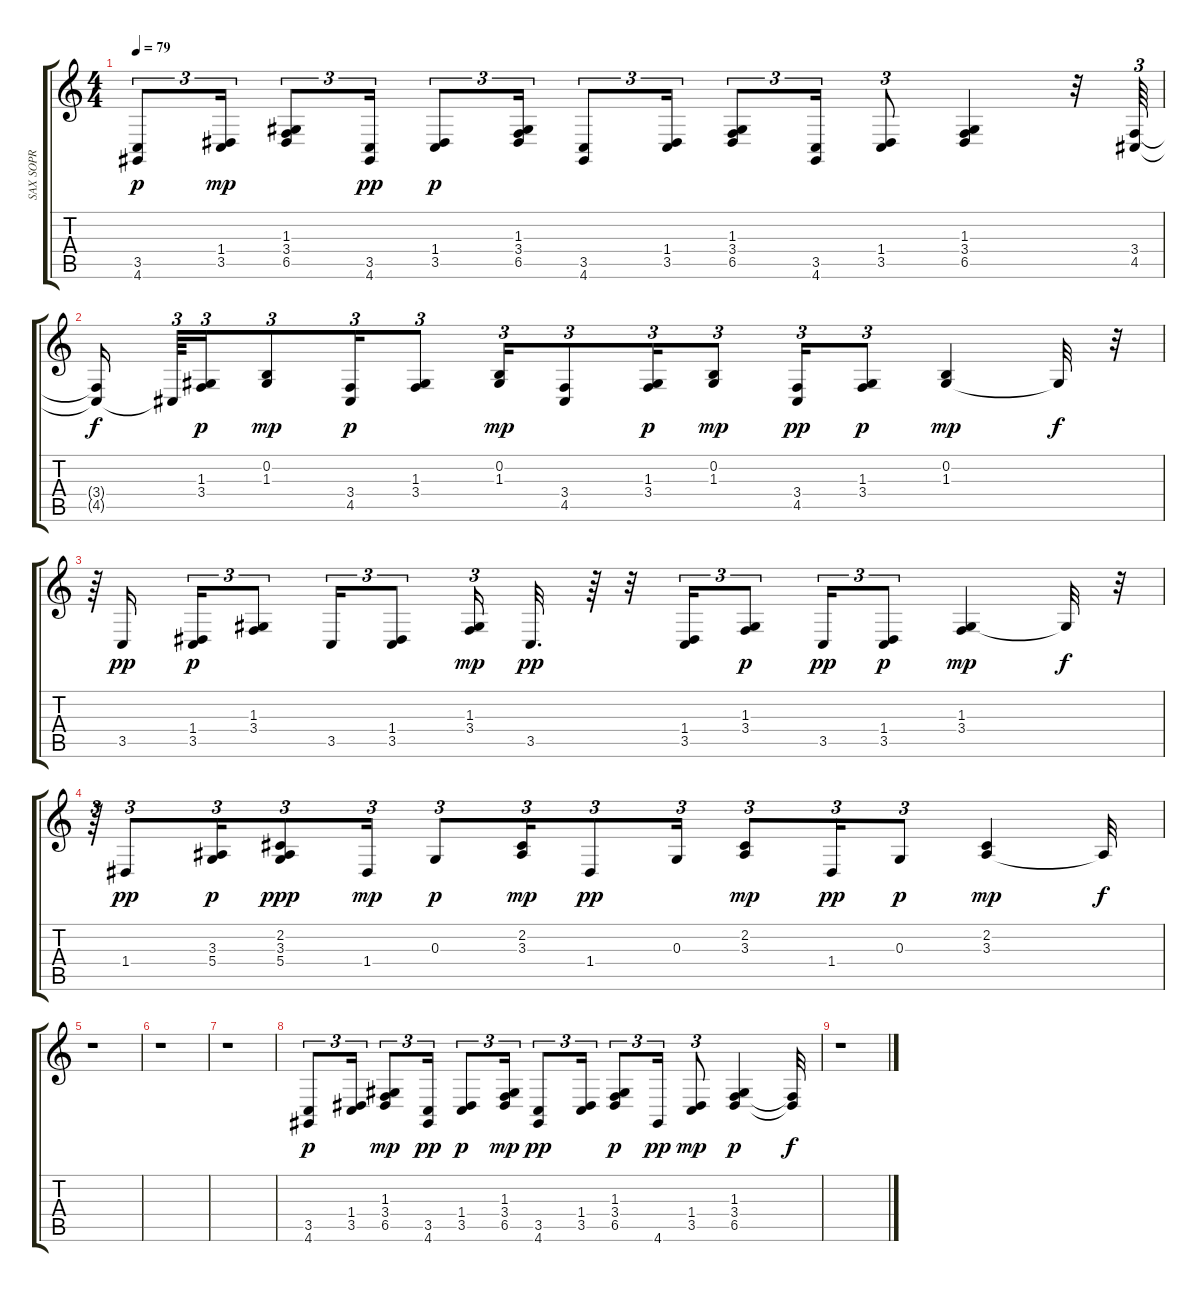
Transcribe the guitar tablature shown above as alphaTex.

\track ("SAX SOPR" "SAX SOPR") {instrument sopranosax}
\staff {score tabs}
\tuning (E4 B3 G3 D3 A2 E2) {hide}
\ts (4 4)
\tempo 79
\clef g2
\ks c
(3.5 4.6).8{tu (3 2) dy p} (1.4 3.5).16{tu (3 2) dy mp} (1.3 3.4 6.5).8{tu (3 2)} (3.5 4.6).16{tu (3 2) dy pp} (1.4 3.5).8{tu (3 2) dy p} (1.3 3.4 6.5).16{tu (3 2)} (3.5 4.6).8{tu (3 2)} (1.4 3.5).16{tu (3 2)} (1.3 3.4 6.5).8{tu (3 2)} (3.5 4.6).16{tu (3 2)} (1.4 3.5).8{tu (3 2)} (1.3 3.4 6.5).4 r.32 (3.4 4.5).64{tu (3 2)} |
(3.4{t} 4.5{t}).16{dy f} 4.5{t}.64{tu (3 2)} (1.3 3.4).16{tu (3 2) dy p} (0.2 1.3).8{tu (3 2) dy mp} (3.4 4.5).16{tu (3 2) dy p} (1.3 3.4).8{tu (3 2)} (0.2 1.3).16{tu (3 2) dy mp} (3.4 4.5).8{tu (3 2)} (1.3 3.4).16{tu (3 2) dy p} (0.2 1.3).8{tu (3 2) dy mp} (3.4 4.5).16{tu (3 2) dy pp} (1.3 3.4).8{tu (3 2) dy p} (0.2 1.3).4{dy mp} 1.3{t}.32{dy f} r.32{tu (3 2)} |
r.64{tu (3 2)} 3.5.16{dy pp} (1.4 3.5).16{tu (3 2) dy p} (1.3 3.4).8{tu (3 2)} 3.5.16{tu (3 2)} (1.4 3.5).8{tu (3 2)} (1.3 3.4).16{tu (3 2) dy mp} 3.5.32{d dy pp} r.64 r.32 (1.4 3.5).16{tu (3 2)} (1.3 3.4).8{tu (3 2) dy p} 3.5.16{tu (3 2) dy pp} (1.4 3.5).8{tu (3 2) dy p} (1.3 3.4).4{dy mp} 1.3{t}.32{dy f} r.32{tu (3 2)} |
r.64{tu (3 2)} 1.4.8{tu (3 2) dy pp} (3.3 5.4).16{tu (3 2) dy p} (2.2 3.3 5.4).8{tu (3 2) dy ppp} 1.4.16{tu (3 2) dy mp} 0.3.8{tu (3 2) dy p} (2.2 3.3).16{tu (3 2) dy mp} 1.4.8{tu (3 2) dy pp} 0.3.16{tu (3 2)} (2.2 3.3).8{tu (3 2) dy mp} 1.4.16{tu (3 2) dy pp} 0.3.8{tu (3 2) dy p} (2.2 3.3).4{dy mp} 3.3{t}.32{dy f} |
r.1 |
r.1 |
r.1 |
(3.5 4.6).8{tu (3 2) dy p} (1.4 3.5).16{tu (3 2)} (1.3 3.4 6.5).8{tu (3 2) dy mp} (3.5 4.6).16{tu (3 2) dy pp} (1.4 3.5).8{tu (3 2) dy p} (1.3 3.4 6.5).16{tu (3 2) dy mp} (3.5 4.6).8{tu (3 2) dy pp} (1.4 3.5).16{tu (3 2)} (1.3 3.4 6.5).8{tu (3 2) dy p} 4.6.16{tu (3 2) dy pp} (1.4 3.5).8{tu (3 2) dy mp} (1.3 3.4 6.5).4{dy p} (3.4{t} 6.5{t}).32{dy f} |
r.1
